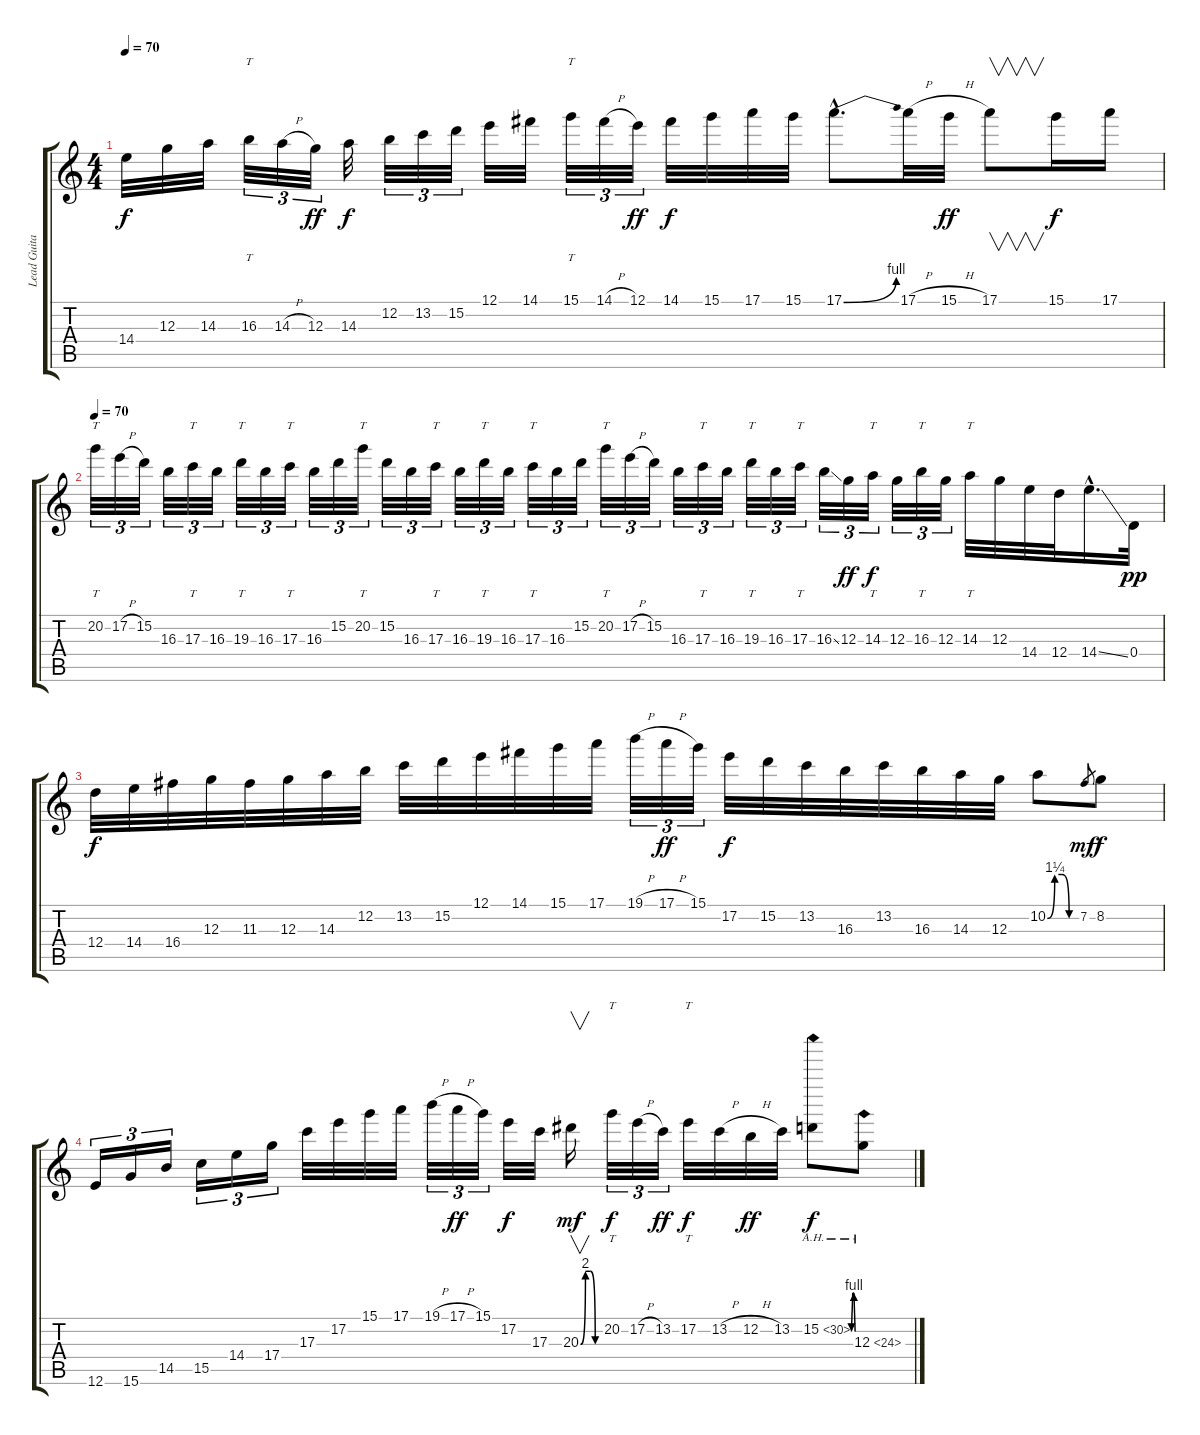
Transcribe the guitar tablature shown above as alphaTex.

\track ("Lead Guitar 1" "Lead Guita") {instrument distortionguitar}
\staff {score tabs}
\tuning (E4 B3 G3 D3 A2 E2) {hide}
\ts (4 4)
\tempo 70
\clef g2
\ks c
14.4.32{dy f} 12.3.32 14.3.32 16.3.32{tt tu (3 2)} 14.3{h}.32{tu (3 2)} 12.3.32{tu (3 2) dy ff} 14.3.32{dy f} 12.2.32{tu (3 2)} 13.2.32{tu (3 2)} 15.2.32{tu (3 2)} 12.1.32 14.1.32 15.1.32{tt tu (3 2)} 14.1{h}.32{tu (3 2)} 12.1.32{tu (3 2) dy ff} 14.1.32{dy f} 15.1.32 17.1.32 15.1.32 17.1{be (bend 0 0 60 4) hac}.8{d} 17.1{h}.32 15.1{h}.32{dy ff} 17.1.8{v} 15.1.16{dy f} 17.1.16 |
\section ("" "")
\tempo 70
20.2.32{tt tu (3 2) volume 15 instrument overdrivenguitar} 17.2{h}.32{tu (3 2)} 15.2.32{tu (3 2)} 16.3.32{tu (3 2)} 17.3.32{tt tu (3 2)} 16.3.32{tu (3 2)} 19.3.32{tt tu (3 2)} 16.3.32{tu (3 2)} 17.3.32{tt tu (3 2)} 16.3.32{tu (3 2)} 15.2.32{tu (3 2)} 20.2.32{tt tu (3 2)} 15.2.32{tu (3 2)} 16.3.32{tu (3 2)} 17.3.32{tt tu (3 2)} 16.3.32{tu (3 2)} 19.3.32{tt tu (3 2)} 16.3.32{tu (3 2)} 17.3.32{tt tu (3 2)} 16.3.32{tu (3 2)} 15.2.32{tu (3 2)} 20.2.32{tt tu (3 2)} 17.2{h}.32{tu (3 2)} 15.2.32{tu (3 2)} 16.3.32{tu (3 2)} 17.3.32{tt tu (3 2)} 16.3.32{tu (3 2)} 19.3.32{tt tu (3 2)} 16.3.32{tu (3 2)} 17.3.32{tt tu (3 2)} 16.3{ss}.32{tu (3 2)} 12.3.32{tu (3 2) dy ff} 14.3.32{tt tu (3 2) dy f} 12.3.32{tu (3 2)} 16.3.32{tt tu (3 2)} 12.3.32{tu (3 2)} 14.3.32{tt} 12.3.32 14.4.32 12.4.32 14.4{ss hac}.16{d} 0.4.32{dy pp} |
12.4.32{dy f} 14.4.32 16.4.32 12.3.32 11.3.32 12.3.32 14.3.32 12.2.32 13.2.32 15.2.32 12.1.32 14.1.32 15.1.32 17.1.32 19.1{h}.32{tu (3 2)} 17.1{h}.32{tu (3 2) dy ff} 15.1.32{tu (3 2)} 17.2.32{dy f} 15.2.32 13.2.32 16.3.32 13.2.32 16.3.32 14.3.32 12.3.32 10.2{be (custom 0 0 15 5 30 5 45 0 60 0)}.8 7.2.8{gr dy mf} 8.2.8{dy f} |
12.6.16{tu (3 2)} 15.6.16{tu (3 2)} 14.5.16{tu (3 2)} 15.5.16{tu (3 2)} 14.4.16{tu (3 2)} 17.4.16{tu (3 2)} 17.3.32 17.2.32 15.1.32 17.1.32 19.1{h}.32{tu (3 2)} 17.1{h}.32{tu (3 2) dy ff} 15.1.32{tu (3 2)} 17.2.32{dy f} 17.3.32 20.3{be (custom 0 0 15 8 30 8 45 0 60 0)}.16{v dy mf} 20.2.32{tt tu (3 2) dy f} 17.2{h}.32{tu (3 2)} 13.2.32{tu (3 2) dy ff} 17.2.32{tt dy f} 13.2{h}.32 12.2{h}.32{dy ff} 13.2.32 15.2{be (custom 0 0 15 4 30 4 45 0 60 0) ah 15}.8{dy f} 12.3{ah 12}.8
